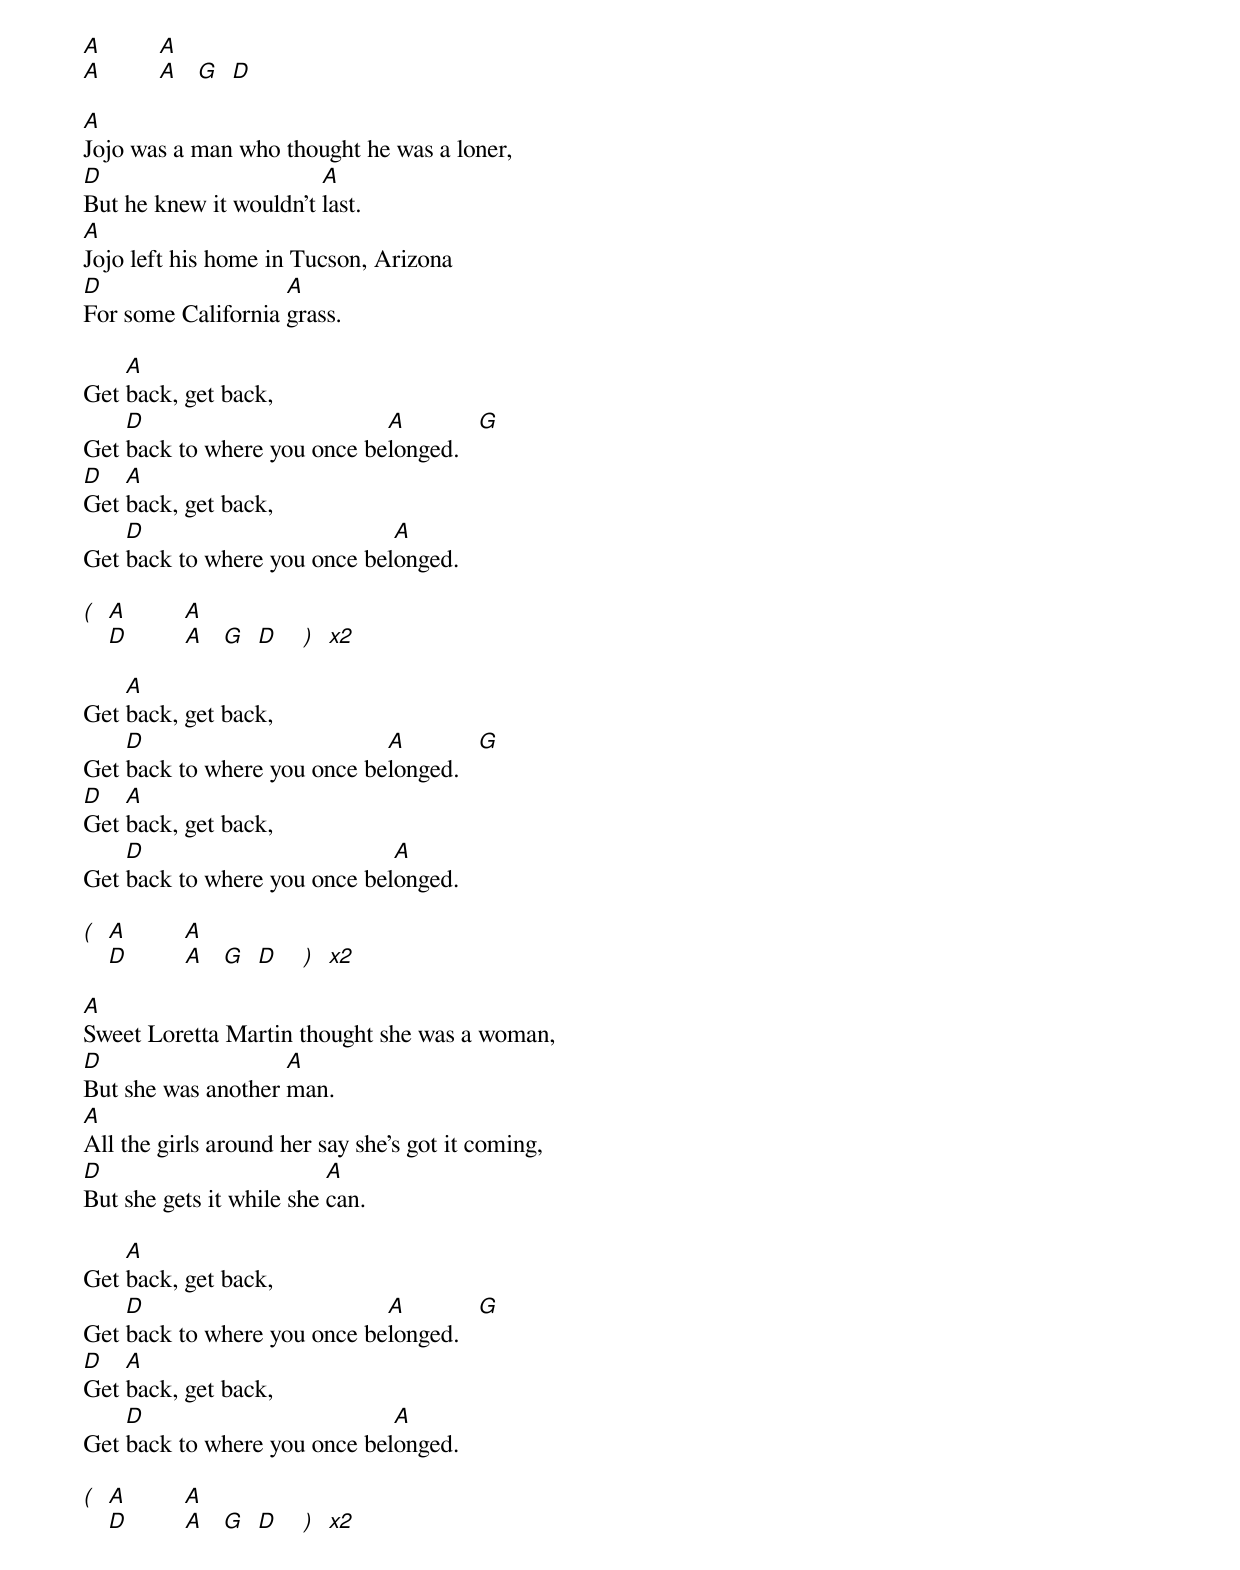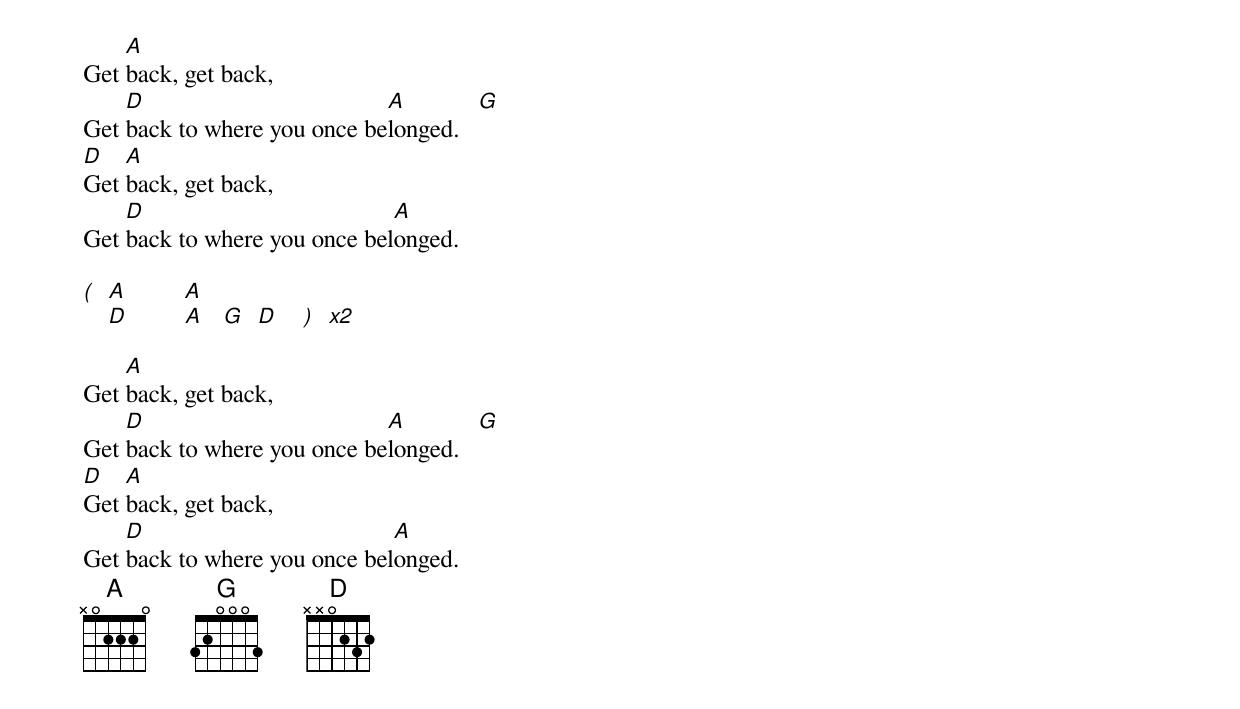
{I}
[A]         [A]
[A]         [A]   [G]  [D]

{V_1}
[A]Jojo was a man who thought he was a loner,
[D]But he knew it wouldn't [A]last.
[A]Jojo left his home in Tucson, Arizona
[D]For some California [A]grass.

{C}
Get [A]back, get back,
Get [D]back to where you once be[A]longed.   [G]
[D]Get [A]back, get back,
Get [D]back to where you once bel[A]onged.

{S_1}
[(]  [A]         [A]
    [D]         [A]   [G]  [D]    [)]  [x2]

{C}
Get [A]back, get back,
Get [D]back to where you once be[A]longed.   [G]
[D]Get [A]back, get back,
Get [D]back to where you once bel[A]onged.

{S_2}
[(]  [A]         [A]
    [D]         [A]   [G]  [D]    [)]  [x2]

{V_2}
[A]Sweet Loretta Martin thought she was a woman,
[D]But she was another [A]man.
[A]All the girls around her say she's got it coming,
[D]But she gets it while she [A]can.

{C}
Get [A]back, get back,
Get [D]back to where you once be[A]longed.   [G]
[D]Get [A]back, get back,
Get [D]back to where you once bel[A]onged.

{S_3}
[(]  [A]         [A]
    [D]         [A]   [G]  [D]    [)]  [x2]

{C}
Get [A]back, get back,
Get [D]back to where you once be[A]longed.   [G]
[D]Get [A]back, get back,
Get [D]back to where you once bel[A]onged.

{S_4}
[(]  [A]         [A]
    [D]         [A]   [G]  [D]    [)]  [x2]

{C}
Get [A]back, get back,
Get [D]back to where you once be[A]longed.   [G]
[D]Get [A]back, get back,
Get [D]back to where you once bel[A]onged.
